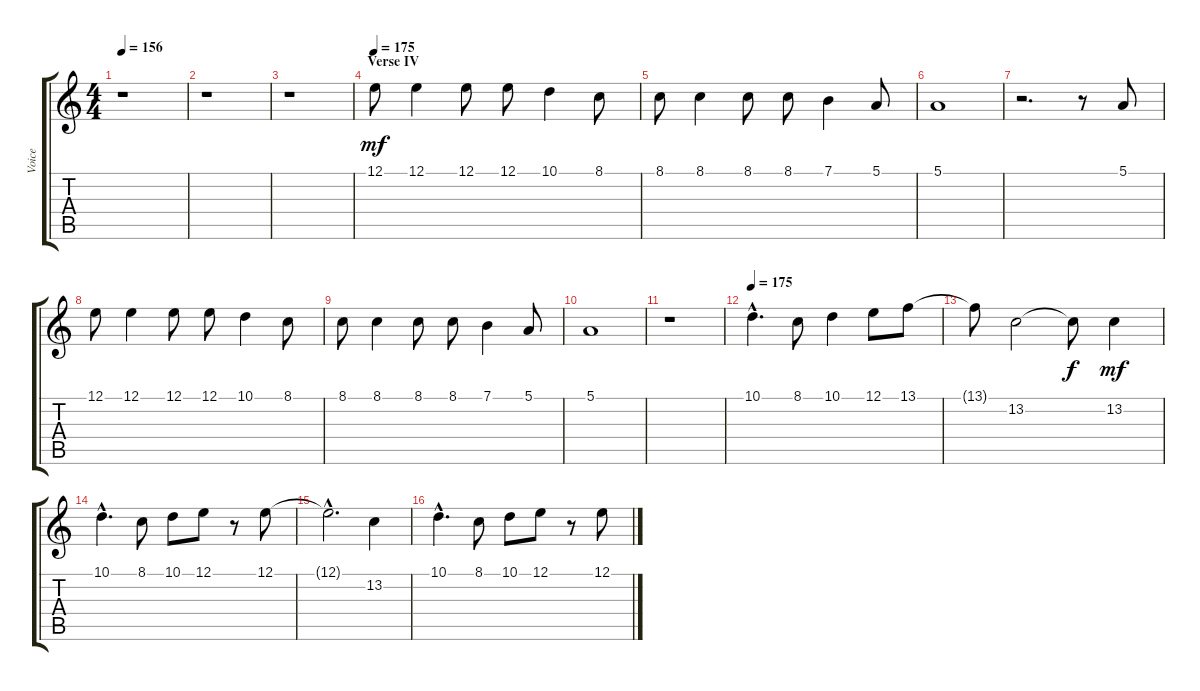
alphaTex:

\track ("Voice" "Voice") {instrument lead1square}
\staff {score tabs}
\tuning (E4 B3 G3 D3 A2 E2) {hide}
\ts (4 4)
\tempo 156
\clef g2
\ks c
r.1{dy mf} |
r.1 |
r.1 |
\section ("" "Verse IV")
\tempo 175
12.1.8 12.1.4 12.1.8 12.1.8 10.1.4 8.1.8 |
8.1.8 8.1.4 8.1.8 8.1.8 7.1.4 5.1.8 |
5.1.1 |
r.2{d} r.8 5.1.8 |
12.1.8 12.1.4 12.1.8 12.1.8 10.1.4 8.1.8 |
8.1.8 8.1.4 8.1.8 8.1.8 7.1.4 5.1.8 |
5.1.1 |
r.1 |
\tempo 175
10.1{hac}.4{d} 8.1.8 10.1.4 12.1.8 13.1.8 |
13.1{t}.8 13.2.2 13.2{t}.8{dy f} 13.2.4{dy mf} |
10.1{hac}.4{d} 8.1.8 10.1.8 12.1.8 r.8 12.1.8 |
12.1{hac t}.2{d} 13.2.4 |
10.1{hac}.4{d} 8.1.8 10.1.8 12.1.8 r.8 12.1.8
